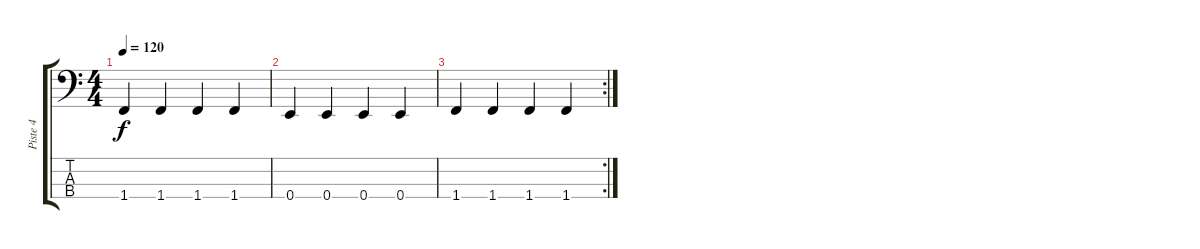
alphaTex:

\track ("Piste 4" "Piste 4") {instrument synthbass1}
\staff {score tabs}
\tuning (G2 D2 A1 E1) {hide}
\ts (4 4)
\tempo 120
\clef f4
\ks c
1.4.4{dy f} 1.4.4 1.4.4 1.4.4 |
0.4.4 0.4.4 0.4.4 0.4.4 |
\rc 2
1.4.4 1.4.4 1.4.4 1.4.4
